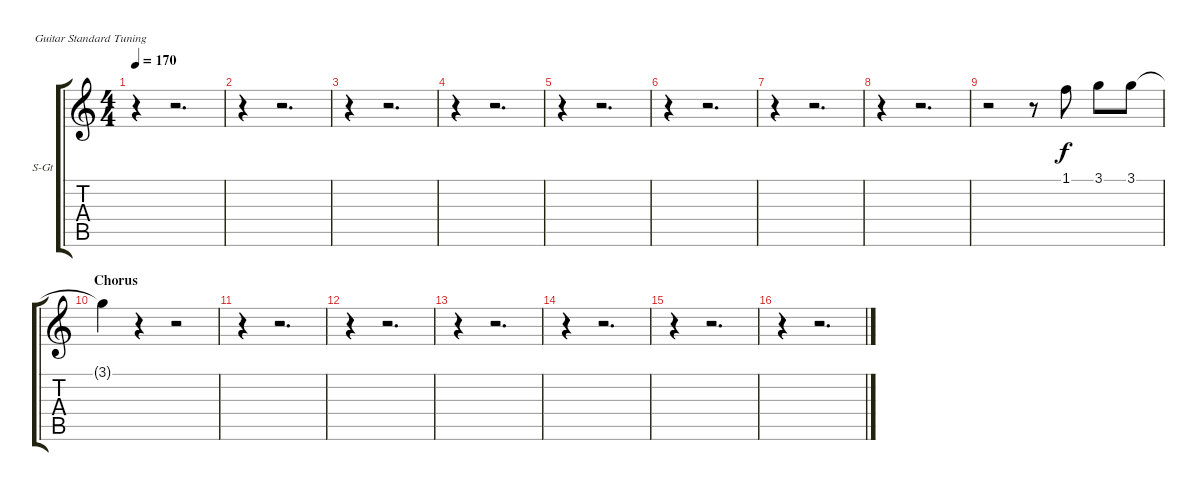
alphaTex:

\bracketExtendMode groupsimilarinstruments
\firstSystemTrackNameOrientation horizontal
\otherSystemsTrackNameOrientation horizontal
\track ("Backing Vocals" "S-Gt") {mute instrument lead6voice}
\staff {score tabs}
\tuning (E4 B3 G3 D3 A2 E2)
\displaytranspose 12
\ts (4 4)
\tempo 170
\clef g2
\ks c
r.4{dy f} r.2{d} |
r.4 r.2{d} |
r.4 r.2{d} |
r.4 r.2{d} |
r.4 r.2{d} |
r.4 r.2{d} |
r.4 r.2{d} |
r.4 r.2{d} |
r.2 r.8 1.1.8 3.1.8 3.1.8 |
\section ("" "Chorus")
3.1{t}.4 r.4 r.2 |
r.4 r.2{d} |
r.4 r.2{d} |
r.4 r.2{d} |
r.4 r.2{d} |
r.4 r.2{d} |
r.4 r.2{d}
